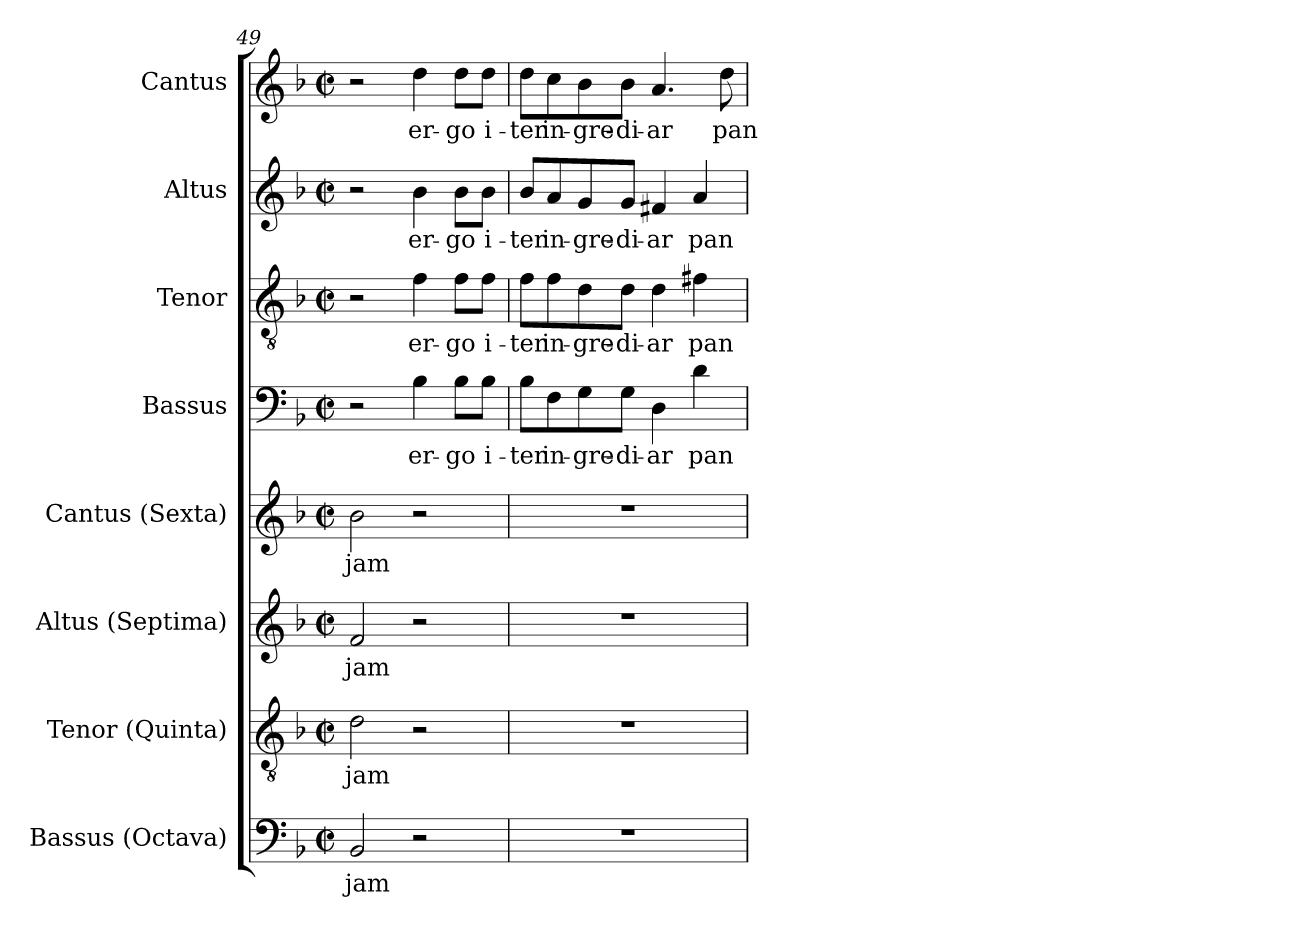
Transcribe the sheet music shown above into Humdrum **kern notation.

**kern	**text	**kern	**text	**kern	**text	**kern	**text	**kern	**text	**kern	**text	**kern	**text	**kern	**text
*part8	*part8	*part7	*part7	*part6	*part6	*part5	*part5	*part4	*part4	*part3	*part3	*part2	*part2	*part1	*part1
*staff8	*staff8	*staff7	*staff7	*staff6	*staff6	*staff5	*staff5	*staff4	*staff4	*staff3	*staff3	*staff2	*staff2	*staff1	*staff1
*I"Bassus (Octava)	*	*I"Tenor (Quinta)	*	*I"Altus (Septima)	*	*I"Cantus (Sexta)	*	*I"Bassus	*	*I"Tenor	*	*I"Altus	*	*I"Cantus	*
*I'B.	*	*I'T.	*	*I'A.	*	*I'S.	*	*I'B.	*	*I'T.	*	*I'A.	*	*	*
*clefF4	*	*clefGv2	*	*clefG2	*	*clefG2	*	*clefF4	*	*clefGv2	*	*clefG2	*	*clefG2	*
*	*	*ITrd7c12	*	*	*	*	*	*	*	*ITrd7c12	*	*	*	*	*
*k[b-]	*	*k[b-]	*	*k[b-]	*	*k[b-]	*	*k[b-]	*	*k[b-]	*	*k[b-]	*	*k[b-]	*
*F:	*	*F:	*	*F:	*	*F:	*	*F:	*	*F:	*	*F:	*	*F:	*
*M2/2	*	*M2/2	*	*M2/2	*	*M2/2	*	*M2/2	*	*M2/2	*	*M2/2	*	*M2/2	*
*met(c|)	*	*met(c|)	*	*met(c|)	*	*met(c|)	*	*met(c|)	*	*met(c|)	*	*met(c|)	*	*met(c|)	*
=49	=49	=49	=49	=49	=49	=49	=49	=49	=49	=49	=49	=49	=49	=49	=49
!	!LO:LY:b:color=#000000	!	!	!	!	!	!	!	!	!	!	!	!	!	!
!	!	!	!LO:LY:b:color=#000000	!	!	!	!	!	!	!	!	!	!	!	!
!	!	!	!	!	!LO:LY:b:color=#000000	!	!	!	!	!	!	!	!	!	!
!	!	!	!	!	!	!	!LO:LY:b:color=#000000	!	!	!	!	!	!	!	!
2BB-i/	jam	2Di\	jam	2fi/	jam	2b-i\	jam	2r	.	2r	.	2r	.	2r	.
!	!	!	!	!	!	!	!	!	!LO:LY:b:color=#000000	!	!	!	!	!	!
!	!	!	!	!	!	!	!	!	!	!	!LO:LY:b:color=#000000	!	!	!	!
!	!	!	!	!	!	!	!	!	!	!	!	!	!LO:LY:b:color=#000000	!	!
!	!	!	!	!	!	!	!	!	!	!	!	!	!	!	!LO:LY:b:color=#000000
2r	.	2r	.	2r	.	2r	.	4B-i\	er-	4Fi\	er-	4b-i\	er-	4ddi\	er-
!	!	!	!	!	!	!	!	!	!LO:LY:b:color=#000000	!	!	!	!	!	!
!	!	!	!	!	!	!	!	!	!	!	!LO:LY:b:color=#000000	!	!	!	!
!	!	!	!	!	!	!	!	!	!	!	!	!	!LO:LY:b:color=#000000	!	!
!	!	!	!	!	!	!	!	!	!	!	!	!	!	!	!LO:LY:b:color=#000000
.	.	.	.	.	.	.	.	8B-i\L	-go	8Fi\L	-go	8b-i\L	-go	8ddi\L	-go
!	!	!	!	!	!	!	!	!	!LO:LY:b:color=#000000	!	!	!	!	!	!
!	!	!	!	!	!	!	!	!	!	!	!LO:LY:b:color=#000000	!	!	!	!
!	!	!	!	!	!	!	!	!	!	!	!	!	!LO:LY:b:color=#000000	!	!
!	!	!	!	!	!	!	!	!	!	!	!	!	!	!	!LO:LY:b:color=#000000
.	.	.	.	.	.	.	.	8B-i\J	i-	8Fi\J	i-	8b-i\J	i-	8ddi\J	i-
=50	=50	=50	=50	=50	=50	=50	=50	=50	=50	=50	=50	=50	=50	=50	=50
!	!	!	!	!	!	!	!	!	!LO:LY:b:color=#000000	!	!	!	!	!	!
!	!	!	!	!	!	!	!	!	!	!	!LO:LY:b:color=#000000	!	!	!	!
!	!	!	!	!	!	!	!	!	!	!	!	!	!LO:LY:b:color=#000000	!	!
!	!	!	!	!	!	!	!	!	!	!	!	!	!	!	!LO:LY:b:color=#000000
1r	.	1r	.	1r	.	1r	.	8B-i\L	-ter	8Fi\L	-ter	8b-i/L	-ter	8ddi\L	-ter
!	!	!	!	!	!	!	!	!	!LO:LY:b:color=#000000	!	!	!	!	!	!
!	!	!	!	!	!	!	!	!	!	!	!LO:LY:b:color=#000000	!	!	!	!
!	!	!	!	!	!	!	!	!	!	!	!	!	!LO:LY:b:color=#000000	!	!
!	!	!	!	!	!	!	!	!	!	!	!	!	!	!	!LO:LY:b:color=#000000
.	.	.	.	.	.	.	.	8Fi\	in-	8Fi\	in-	8ai/	in-	8cci\	in-
!	!	!	!	!	!	!	!	!	!LO:LY:b:color=#000000	!	!	!	!	!	!
!	!	!	!	!	!	!	!	!	!	!	!LO:LY:b:color=#000000	!	!	!	!
!	!	!	!	!	!	!	!	!	!	!	!	!	!LO:LY:b:color=#000000	!	!
!	!	!	!	!	!	!	!	!	!	!	!	!	!	!	!LO:LY:b:color=#000000
.	.	.	.	.	.	.	.	8Gi\	-gre-	8Di\	-gre-	8gi/	-gre-	8b-i\	-gre-
!	!	!	!	!	!	!	!	!	!LO:LY:b:color=#000000	!	!	!	!	!	!
!	!	!	!	!	!	!	!	!	!	!	!LO:LY:b:color=#000000	!	!	!	!
!	!	!	!	!	!	!	!	!	!	!	!	!	!LO:LY:b:color=#000000	!	!
!	!	!	!	!	!	!	!	!	!	!	!	!	!	!	!LO:LY:b:color=#000000
.	.	.	.	.	.	.	.	8Gi\J	-di-	8Di\J	-di-	8gi/J	-di-	8b-i\J	-di-
!	!	!	!	!	!	!	!	!	!LO:LY:b:color=#000000	!	!	!	!	!	!
!	!	!	!	!	!	!	!	!	!	!	!LO:LY:b:color=#000000	!	!	!	!
!	!	!	!	!	!	!	!	!	!	!	!	!	!LO:LY:b:color=#000000	!	!
!	!	!	!	!	!	!	!	!	!	!	!	!	!	!	!LO:LY:b:color=#000000
.	.	.	.	.	.	.	.	4Di\	-ar	4Di\	-ar	4f#Xi/	-ar	4.ai/	-ar
!	!	!	!	!	!	!	!	!	!LO:LY:b:color=#000000	!	!	!	!	!	!
!	!	!	!	!	!	!	!	!	!	!	!LO:LY:b:color=#000000	!	!	!	!
!	!	!	!	!	!	!	!	!	!	!	!	!	!LO:LY:b:color=#000000	!	!
.	.	.	.	.	.	.	.	4di\	pan-	4F#Xi\	pan-	4ai/	pan-	.	.
!	!	!	!	!	!	!	!	!	!	!	!	!	!	!	!LO:LY:b:color=#000000
.	.	.	.	.	.	.	.	.	.	.	.	.	.	8ddi\	pan-
=	=	=	=	=	=	=	=	=	=	=	=	=	=	=	=
*-	*-	*-	*-	*-	*-	*-	*-	*-	*-	*-	*-	*-	*-	*-	*-
